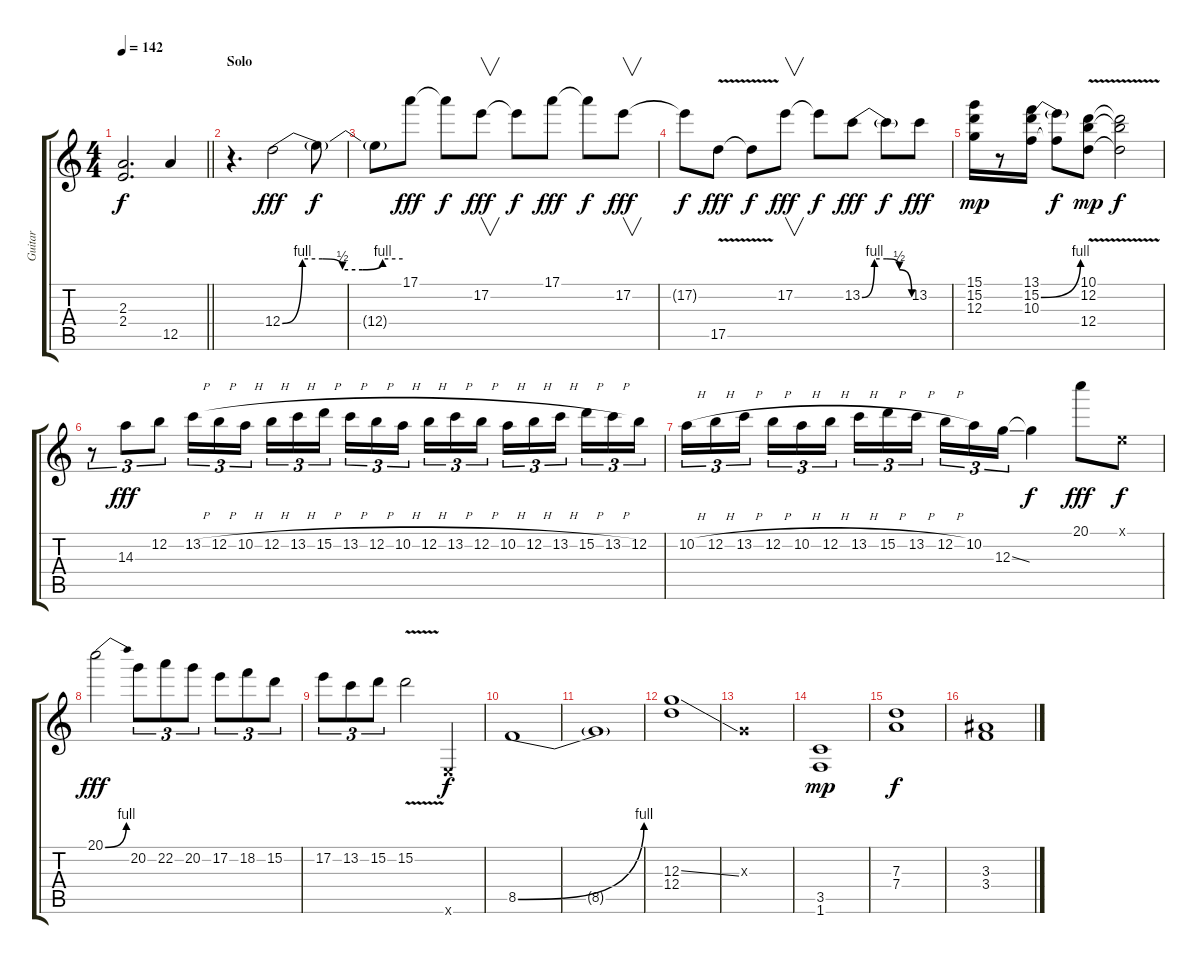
\track ("Guitar" "Guitar") {instrument distortionguitar}
\staff {score tabs}
\tuning (E4 B3 G3 D3 A2 E2) {hide}
\ts (4 4)
\tempo 142
\clef g2
\barLineRight lightlight
\ks c
(2.3 2.4).2{d dy f} 12.5.4 |
\section ("" "Solo")
r.4{d volume 16 balance 8} 12.4{be (custom 0 0 10 4 20 4 30 2 40 2 50 4 60 4)}.2{dy fff} 12.4{t}.8{dy f} |
12.4{t}.8 17.1.8{dy fff} 17.1{t}.8{dy f} 17.2.8{v dy fff} 17.2{t}.8{dy f} 17.1.8{dy fff} 17.1{t}.8{dy f} 17.2.8{v dy fff} |
17.2{t}.8{dy f} 17.5{v}.8{dy fff} 17.5{t}.8{dy f} 17.2.8{v dy fff} 17.2{t}.8{dy f} 13.2{be (custom 0 0 15 4 30 4 45 2 60 0)}.8{dy fff} 13.2{t}.8{dy f} 13.2.8{dy fff} |
(15.1 15.2 12.3).16{dy mp} r.8 (13.1 15.2{be (bend 0 0 60 4)} 10.3).16 (15.2{t} 10.3{t}).8{dy f} (10.1{v} 12.2{v} 12.4{v}).8{dy mp} (10.1{t} 12.2{t} 12.4{t}).2{dy f} |
r.8{tu (3 2)} 14.3.8{tu (3 2) dy fff} 12.2.8{tu (3 2)} 13.2{h}.16{tu (3 2)} 12.2{h}.16{tu (3 2)} 10.2{h}.16{tu (3 2) beam splitsecondary} 12.2{h}.16{tu (3 2)} 13.2{h}.16{tu (3 2)} 15.2{h}.16{tu (3 2)} 13.2{h}.16{tu (3 2)} 12.2{h}.16{tu (3 2)} 10.2{h}.16{tu (3 2) beam splitsecondary} 12.2{h}.16{tu (3 2)} 13.2{h}.16{tu (3 2)} 12.2{h}.16{tu (3 2)} 10.2{h}.16{tu (3 2)} 12.2{h}.16{tu (3 2)} 13.2{h}.16{tu (3 2) beam splitsecondary} 15.2{h}.16{tu (3 2)} 13.2{h}.16{tu (3 2)} 12.2.16{tu (3 2)} |
10.2{h}.16{tu (3 2)} 12.2{h}.16{tu (3 2)} 13.2{h}.16{tu (3 2) beam splitsecondary} 12.2{h}.16{tu (3 2)} 10.2{h}.16{tu (3 2)} 12.2{h}.16{tu (3 2)} 13.2{h}.16{tu (3 2)} 15.2{h}.16{tu (3 2)} 13.2{h}.16{tu (3 2) beam splitsecondary} 12.2{h}.16{tu (3 2)} 10.2.16{tu (3 2)} 12.3{ss}.16{tu (3 2)} 12.3{t}.4{dy f} 20.1.8{dy fff} 0.1{x}.8{dy f} |
20.1{be (bend 0 0 60 4)}.2{dy fff} 20.2.8{tu (3 2)} 22.2.8{tu (3 2)} 20.2.8{tu (3 2)} 17.2.8{tu (3 2)} 18.2.8{tu (3 2)} 15.2.8{tu (3 2)} |
17.2.8{tu (3 2)} 13.2.8{tu (3 2)} 15.2.8{tu (3 2)} 15.2{v}.2 0.6{x}.4{dy f} |
8.5{be (bend 0 0 60 4)}.1{volume 16} |
8.5{t}.1 |
(12.3{ss} 12.4).1 |
0.3{x}.1 |
(3.5 1.6).1{dy mp} |
(7.3 7.4).1{dy f} |
(3.3 3.4).1
